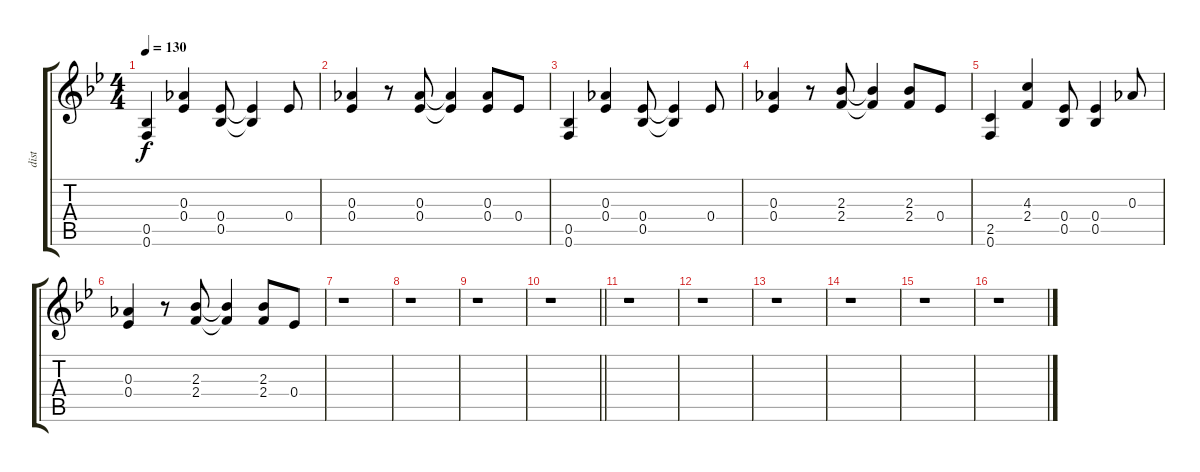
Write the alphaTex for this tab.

\track ("dist" "dist") {instrument distortionguitar}
\staff {score tabs}
\tuning (F4 C4 Ab3 Eb3 Bb2 F2) {hide}
\ts (4 4)
\tempo 130
\clef g2
\ks bb
(0.5 0.6).4{dy f} (0.3 0.4).4 (0.4 0.5).8 (0.4{t} 0.5{t}).4 0.4.8 |
(0.3 0.4).4 r.8 (0.3 0.4).8 (0.3{t} 0.4{t}).4 (0.3 0.4).8 0.4.8 |
(0.5 0.6).4 (0.3 0.4).4 (0.4 0.5).8 (0.4{t} 0.5{t}).4 0.4.8 |
(0.3 0.4).4 r.8 (2.3 2.4).8 (2.3{t} 2.4{t}).4 (2.3 2.4).8 0.4.8 |
(2.5 0.6).4 (4.3 2.4).4 (0.4 0.5).8 (0.4 0.5).4 0.3.8 |
(0.3 0.4).4 r.8 (2.3 2.4).8 (2.3{t} 2.4{t}).4 (2.3 2.4).8 0.4.8 |
r.1 |
r.1 |
r.1 |
\barLineRight lightlight
r.1 |
r.1 |
r.1 |
r.1 |
r.1 |
r.1 |
r.1
